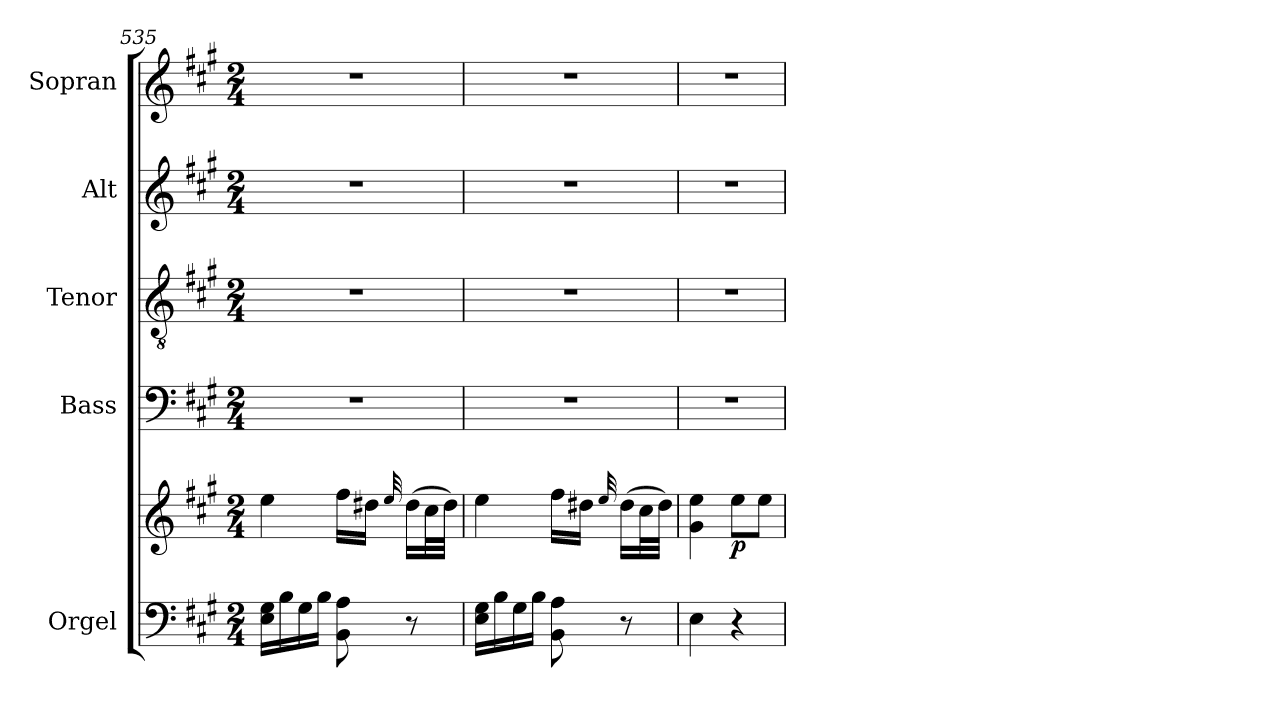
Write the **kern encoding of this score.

**kern	**kern	**dynam	**kern	**kern	**kern	**kern
*part5	*part5	*part5	*part4	*part3	*part2	*part1
*staff6	*staff5	*staff5/6	*staff4	*staff3	*staff2	*staff1
*I"Orgel	*	*	*I"Bass	*I"Tenor	*I"Alt	*I"Sopran
*I'Org.	*	*	*I'B.	*I'T.	*I'A.	*I'S.
!!LO:LB:g=z
*clefF4	*clefG2	*	*clefF4	*clefGv2	*clefG2	*clefG2
*k[f#c#g#]	*k[f#c#g#]	*	*k[f#c#g#]	*k[f#c#g#]	*k[f#c#g#]	*k[f#c#g#]
*A:	*A:	*	*A:	*A:	*A:	*A:
*M2/4	*M2/4	*	*M2/4	*M2/4	*M2/4	*M2/4
=535	=535	=535	=535	=535	=535	=535
16E\ 16G#\LL	4ee\	.	2r	2r	2r	2r
16B\	.	.	.	.	.	.
16G#\	.	.	.	.	.	.
16B\JJ	.	.	.	.	.	.
8BB\ 8A\	16ff#\LL	.	.	.	.	.
.	16dd#X\JJ	.	.	.	.	.
.	32qqee/	.	.	.	.	.
8r	(>16dd#\LL	.	.	.	.	.
.	32cc#\L	.	.	.	.	.
.	32dd#\JJJ)	.	.	.	.	.
=536	=536	=536	=536	=536	=536	=536
16E\ 16G#\LL	4ee\	.	2r	2r	2r	2r
16B\	.	.	.	.	.	.
16G#\	.	.	.	.	.	.
16B\JJ	.	.	.	.	.	.
8BB\ 8A\	16ff#\LL	.	.	.	.	.
.	16dd#X\JJ	.	.	.	.	.
.	32qqee/	.	.	.	.	.
8r	(>16dd#\LL	.	.	.	.	.
.	32cc#\L	.	.	.	.	.
.	32dd#\JJJ)	.	.	.	.	.
=537	=537	=537	=537	=537	=537	=537
4E\	4g#\ 4ee\	.	2r	2r	2r	2r
!	!	!LO:DY:b	!	!	!	!
4r	8ee\L	p	.	.	.	.
.	8ee\J	.	.	.	.	.
=	=	=	=	=	=	=
*-	*-	*-	*-	*-	*-	*-
